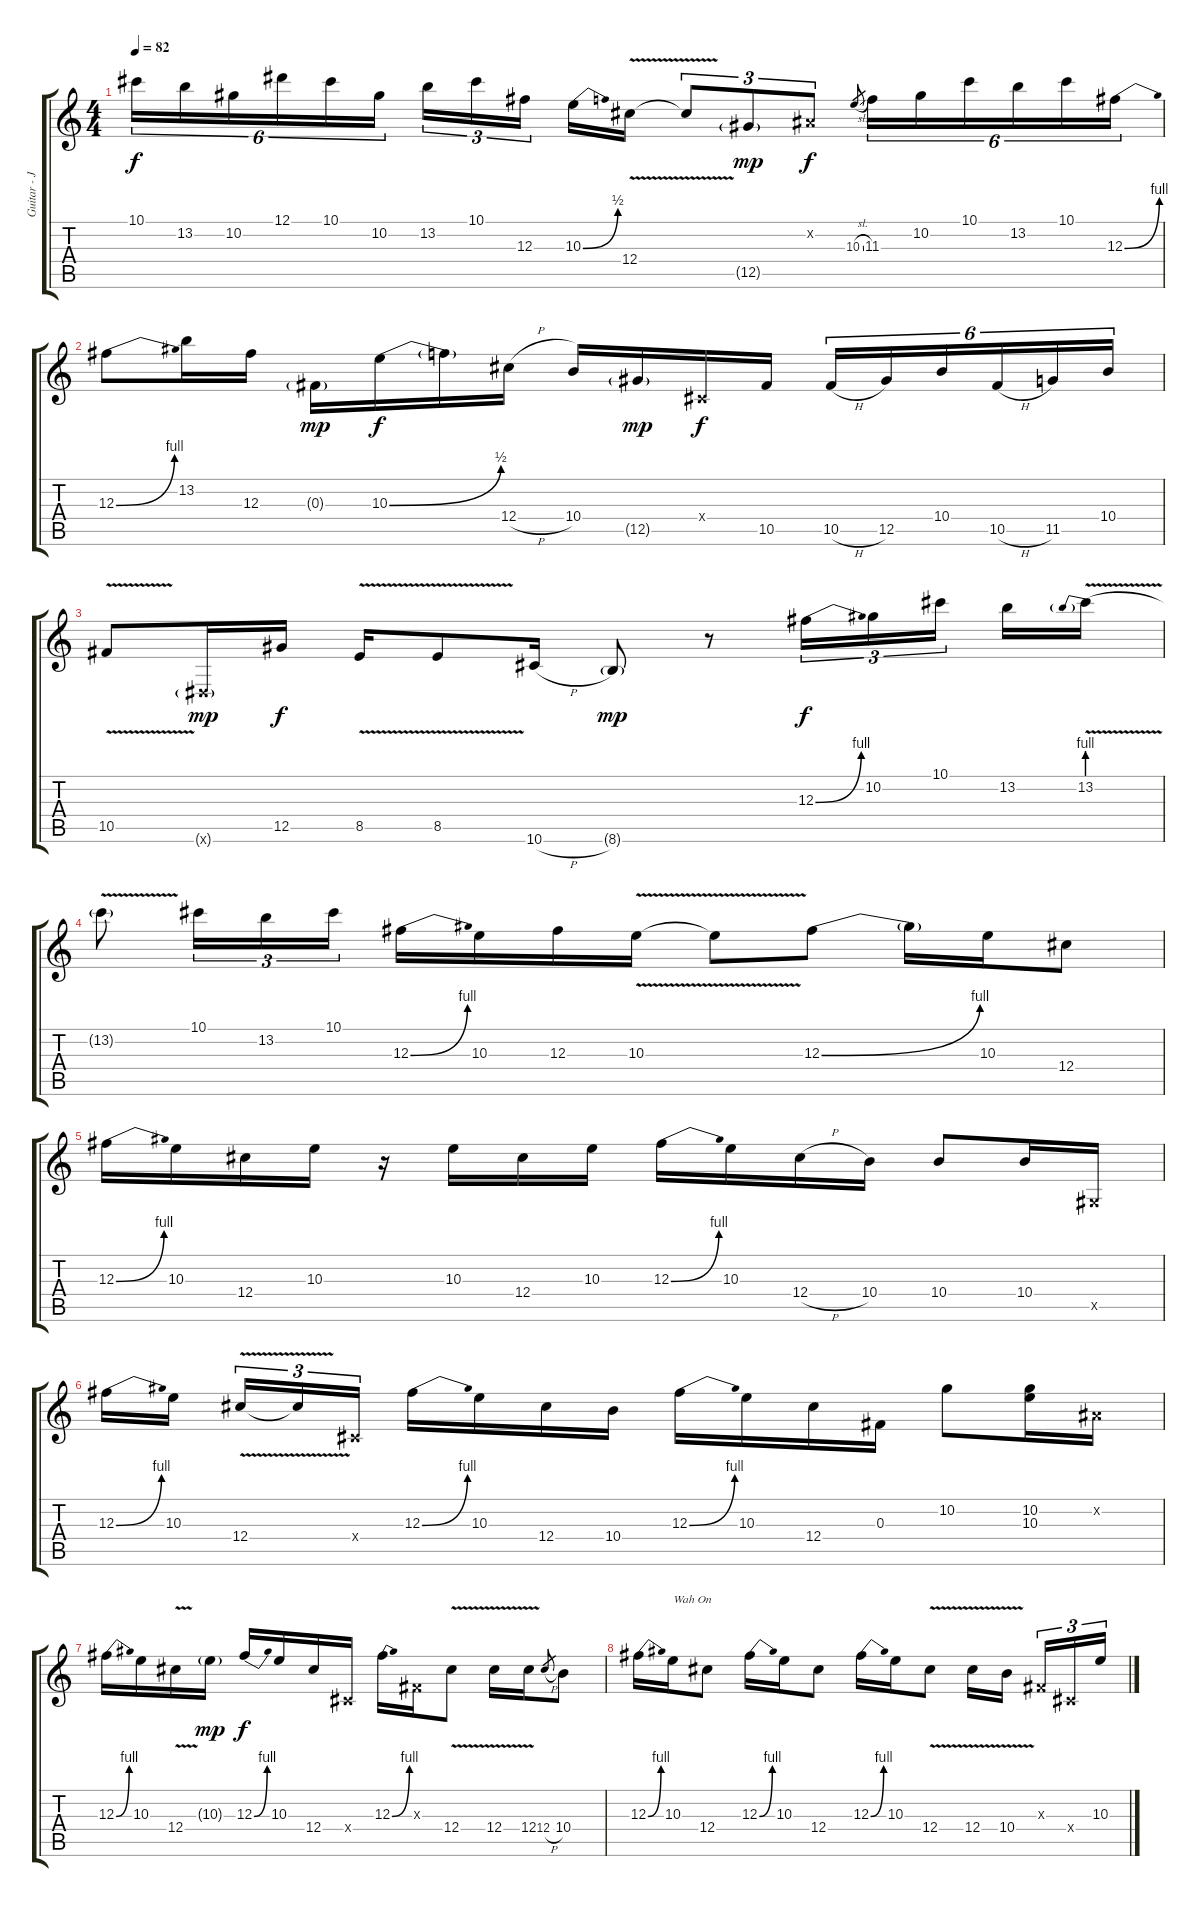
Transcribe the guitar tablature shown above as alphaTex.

\track ("Guitar - Jimi" "Guitar - J") {instrument distortionguitar}
\staff {score tabs}
\tuning (Eb4 Bb3 Gb3 Db3 Ab2 Eb2) {hide}
\ts (4 4)
\tempo 82
\clef g2
\ks c
10.1.16{tu (6 4) dy f} 13.2.16{tu (6 4)} 10.2.16{tu (6 4)} 12.1.16{tu (6 4)} 10.1.16{tu (6 4)} 10.2.16{tu (6 4)} 13.2.16{tu (3 2)} 10.1.16{tu (3 2)} 12.3.16{tu (3 2)} 10.3{be (bend 0 0 60 2)}.16 12.4{v}.16 12.4{t}.8{tu (3 2)} 12.5{g}.8{tu (3 2) dy mp} 0.2{x}.8{tu (3 2) dy f} 10.3{sl}.8{gr} 11.3.16{tu (6 4)} 10.2.16{tu (6 4)} 10.1.16{tu (6 4)} 13.2.16{tu (6 4)} 10.1.16{tu (6 4)} 12.3{be (bend 0 0 60 4)}.16{tu (6 4)} |
12.3{be (bend 0 0 60 4)}.8 13.2.16 12.3.16 0.3{g}.16{dy mp} 10.3{be (bend 0 0 60 2)}.16{dy f} 10.3{t}.16 12.4{h}.16 10.4.16 12.5{g}.16{dy mp} 0.4{x}.16{dy f} 10.5.16 10.5{h}.16{tu (6 4)} 12.5.16{tu (6 4)} 10.4.16{tu (6 4)} 10.5{h}.16{tu (6 4)} 11.5.16{tu (6 4)} 10.4.16{tu (6 4)} |
10.5{v}.8 0.6{g x}.16{dy mp} 12.5.16{dy f} 8.5{v}.16 8.5{v}.8 10.6{h}.16 8.6{g}.8{dy mp} r.8 12.3{be (bend 0 0 60 4)}.16{tu (3 2) dy f} 10.2.16{tu (3 2)} 10.1.16{tu (3 2)} 13.2.16 13.2{be (prebend 0 4 60 4) v}.16 |
13.2{t}.8 10.1.16{tu (3 2)} 13.2.16{tu (3 2)} 10.1.16{tu (3 2)} 12.3{be (bend 0 0 60 4)}.16 10.3.16 12.3.16 10.3{v}.16 10.3{t}.8 12.3{be (bend 0 0 60 4)}.8 12.3{t}.16 10.3.16 12.4.8 |
12.3{be (bend 0 0 60 4)}.16 10.3.16 12.4.16 10.3.16 r.16 10.3.16 12.4.16 10.3.16 12.3{be (bend 0 0 60 4)}.16 10.3.16 12.4{h}.16 10.4.16 10.4.8 10.4.16 0.5{x}.16 |
12.3{be (bend 0 0 60 4)}.16 10.3.16 12.4{v}.16{tu (3 2)} 12.4{t}.16{tu (3 2)} 0.4{x}.16{tu (3 2)} 12.3{be (bend 0 0 60 4)}.16 10.3.16 12.4.16 10.4.16 12.3{be (bend 0 0 60 4)}.16 10.3.16 12.4.16 0.3.16 10.2.8 (10.2 10.3).16 0.2{x}.16 |
12.3{be (bend 0 0 60 4)}.16 10.3.16 12.4{v}.16 10.3{g}.16{dy mp} 12.3{be (bend 0 0 60 4)}.16{dy f} 10.3.16 12.4.16 0.4{x}.16 12.3{be (bend 0 0 60 4)}.16 0.3{x}.16 12.4{v}.8 12.4{v}.16 12.4{v}.16 12.4{h}.8{gr} 10.4.8 |
12.3{be (bend 0 0 60 4)}.16{volume 16 instrument overdrivenguitar} 10.3.16{txt "Wah On"} 12.4.8 12.3{be (bend 0 0 60 4)}.16 10.3.16 12.4.8 12.3{be (bend 0 0 60 4)}.16 10.3.16 12.4{v}.8 12.4{v}.16 10.4{v}.16 0.3{x}.16{tu (3 2)} 0.4{x}.16{tu (3 2)} 10.3.16{tu (3 2)}
